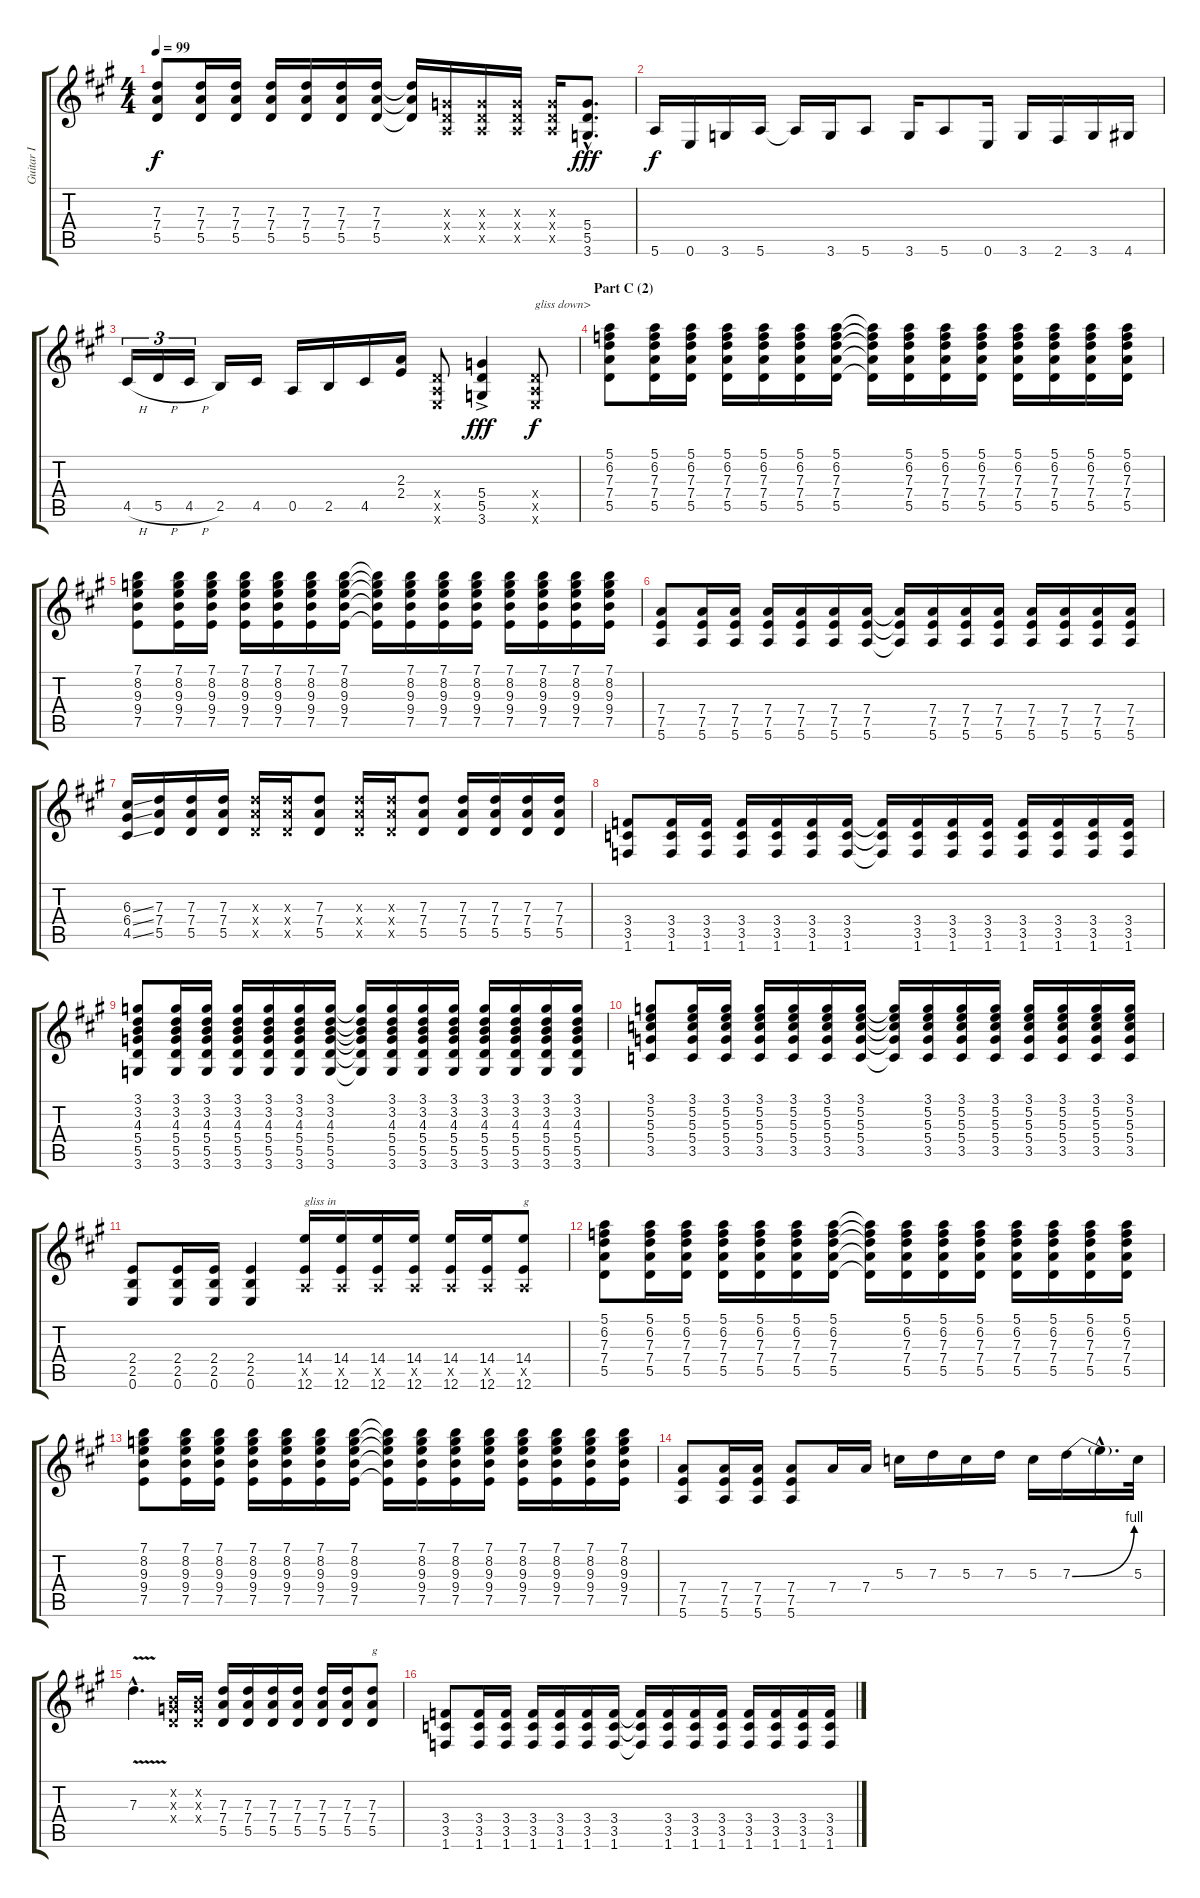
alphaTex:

\track ("Guitar I" "Guitar I") {instrument distortionguitar}
\staff {score tabs}
\tuning (E4 B3 G3 D3 A2 E2) {hide}
\ts (4 4)
\tempo 99
\clef g2
\ks a
(7.3 7.4 5.5).8{dy f} (7.3 7.4 5.5).16 (7.3 7.4 5.5).16 (7.3 7.4 5.5).16 (7.3 7.4 5.5).16 (7.3 7.4 5.5).16 (7.3 7.4 5.5).16 (7.3{t} 7.4{t} 5.5{t}).16 (0.3{x} 0.4{x} 0.5{x}).16 (0.3{x} 0.4{x} 0.5{x}).16 (0.3{x} 0.4{x} 0.5{x}).16 (0.3{x} 0.4{x} 0.5{x}).16 (5.4{hac} 5.5{hac} 3.6{hac}).8{d dy fff} |
5.6.16{dy f} 0.6.16 3.6.16 5.6.16 5.6{t}.16 3.6.16 5.6.8 3.6.16 5.6.8 0.6.16 3.6.16 2.6.16 3.6.16 4.6.16 |
4.5{h}.16{tu (3 2)} 5.5{h}.16{tu (3 2)} 4.5{h}.16{tu (3 2)} 2.5.16 4.5.16 0.5.16 2.5.16 4.5.16 (2.3 2.4).16 (0.4{x} 0.5{x} 0.6{x}).8 (5.4{ac} 5.5{ac} 3.6{ac}).4{dy fff} (0.4{x} 0.5{x} 0.6{x}).8{txt "gliss down>" dy f} |
\section ("" "Part C (2)")
(5.1 6.2 7.3 7.4 5.5).8 (5.1 6.2 7.3 7.4 5.5).16 (5.1 6.2 7.3 7.4 5.5).16 (5.1 6.2 7.3 7.4 5.5).16 (5.1 6.2 7.3 7.4 5.5).16 (5.1 6.2 7.3 7.4 5.5).16 (5.1 6.2 7.3 7.4 5.5).16 (5.1{t} 6.2{t} 7.3{t} 7.4{t} 5.5{t}).16 (5.1 6.2 7.3 7.4 5.5).16 (5.1 6.2 7.3 7.4 5.5).16 (5.1 6.2 7.3 7.4 5.5).16 (5.1 6.2 7.3 7.4 5.5).16 (5.1 6.2 7.3 7.4 5.5).16 (5.1 6.2 7.3 7.4 5.5).16 (5.1 6.2 7.3 7.4 5.5).16 |
(7.1 8.2 9.3 9.4 7.5).8 (7.1 8.2 9.3 9.4 7.5).16 (7.1 8.2 9.3 9.4 7.5).16 (7.1 8.2 9.3 9.4 7.5).16 (7.1 8.2 9.3 9.4 7.5).16 (7.1 8.2 9.3 9.4 7.5).16 (7.1 8.2 9.3 9.4 7.5).16 (7.1{t} 8.2{t} 9.3{t} 9.4{t} 7.5{t}).16 (7.1 8.2 9.3 9.4 7.5).16 (7.1 8.2 9.3 9.4 7.5).16 (7.1 8.2 9.3 9.4 7.5).16 (7.1 8.2 9.3 9.4 7.5).16 (7.1 8.2 9.3 9.4 7.5).16 (7.1 8.2 9.3 9.4 7.5).16 (7.1 8.2 9.3 9.4 7.5).16 |
(7.4 7.5 5.6).8 (7.4 7.5 5.6).16 (7.4 7.5 5.6).16 (7.4 7.5 5.6).16 (7.4 7.5 5.6).16 (7.4 7.5 5.6).16 (7.4 7.5 5.6).16 (7.4{t} 7.5{t} 5.6{t}).16 (7.4 7.5 5.6).16 (7.4 7.5 5.6).16 (7.4 7.5 5.6).16 (7.4 7.5 5.6).16 (7.4 7.5 5.6).16 (7.4 7.5 5.6).16 (7.4 7.5 5.6).16 |
(6.3{ss} 6.4{ss} 4.5{ss}).16 (7.3 7.4 5.5).16 (7.3 7.4 5.5).16 (7.3 7.4 5.5).16 (7.3{x} 7.4{x} 5.5{x}).16 (7.3{x} 7.4{x} 5.5{x}).16 (7.3 7.4 5.5).8 (7.3{x} 7.4{x} 5.5{x}).16 (7.3{x} 7.4{x} 5.5{x}).16 (7.3 7.4 5.5).8 (7.3 7.4 5.5).16 (7.3 7.4 5.5).16 (7.3 7.4 5.5).16 (7.3 7.4 5.5).16 |
(3.4 3.5 1.6).8 (3.4 3.5 1.6).16 (3.4 3.5 1.6).16 (3.4 3.5 1.6).16 (3.4 3.5 1.6).16 (3.4 3.5 1.6).16 (3.4 3.5 1.6).16 (3.4{t} 3.5{t} 1.6{t}).16 (3.4 3.5 1.6).16 (3.4 3.5 1.6).16 (3.4 3.5 1.6).16 (3.4 3.5 1.6).16 (3.4 3.5 1.6).16 (3.4 3.5 1.6).16 (3.4 3.5 1.6).16 |
(3.1 3.2 4.3 5.4 5.5 3.6).8 (3.1 3.2 4.3 5.4 5.5 3.6).16 (3.1 3.2 4.3 5.4 5.5 3.6).16 (3.1 3.2 4.3 5.4 5.5 3.6).16 (3.1 3.2 4.3 5.4 5.5 3.6).16 (3.1 3.2 4.3 5.4 5.5 3.6).16 (3.1 3.2 4.3 5.4 5.5 3.6).16 (3.1{t} 3.2{t} 4.3{t} 5.4{t} 5.5{t} 3.6{t}).16 (3.1 3.2 4.3 5.4 5.5 3.6).16 (3.1 3.2 4.3 5.4 5.5 3.6).16 (3.1 3.2 4.3 5.4 5.5 3.6).16 (3.1 3.2 4.3 5.4 5.5 3.6).16 (3.1 3.2 4.3 5.4 5.5 3.6).16 (3.1 3.2 4.3 5.4 5.5 3.6).16 (3.1 3.2 4.3 5.4 5.5 3.6).16 |
(3.1 5.2 5.3 5.4 3.5).8 (3.1 5.2 5.3 5.4 3.5).16 (3.1 5.2 5.3 5.4 3.5).16 (3.1 5.2 5.3 5.4 3.5).16 (3.1 5.2 5.3 5.4 3.5).16 (3.1 5.2 5.3 5.4 3.5).16 (3.1 5.2 5.3 5.4 3.5).16 (3.1{t} 5.2{t} 5.3{t} 5.4{t} 3.5{t}).16 (3.1 5.2 5.3 5.4 3.5).16 (3.1 5.2 5.3 5.4 3.5).16 (3.1 5.2 5.3 5.4 3.5).16 (3.1 5.2 5.3 5.4 3.5).16 (3.1 5.2 5.3 5.4 3.5).16 (3.1 5.2 5.3 5.4 3.5).16 (3.1 5.2 5.3 5.4 3.5).16 |
(2.4 2.5 0.6).8 (2.4 2.5 0.6).16 (2.4 2.5 0.6).16 (2.4 2.5 0.6).4 (14.4 0.5{x} 12.6).16{txt "gliss in"} (14.4 0.5{x} 12.6).16 (14.4 0.5{x} 12.6).16 (14.4 0.5{x} 12.6).16 (14.4 0.5{x} 12.6).16 (14.4 0.5{x} 12.6).16 (14.4 0.5{x} 12.6).8{txt "g"} |
(5.1 6.2 7.3 7.4 5.5).8 (5.1 6.2 7.3 7.4 5.5).16 (5.1 6.2 7.3 7.4 5.5).16 (5.1 6.2 7.3 7.4 5.5).16 (5.1 6.2 7.3 7.4 5.5).16 (5.1 6.2 7.3 7.4 5.5).16 (5.1 6.2 7.3 7.4 5.5).16 (5.1{t} 6.2{t} 7.3{t} 7.4{t} 5.5{t}).16 (5.1 6.2 7.3 7.4 5.5).16 (5.1 6.2 7.3 7.4 5.5).16 (5.1 6.2 7.3 7.4 5.5).16 (5.1 6.2 7.3 7.4 5.5).16 (5.1 6.2 7.3 7.4 5.5).16 (5.1 6.2 7.3 7.4 5.5).16 (5.1 6.2 7.3 7.4 5.5).16 |
(7.1 8.2 9.3 9.4 7.5).8 (7.1 8.2 9.3 9.4 7.5).16 (7.1 8.2 9.3 9.4 7.5).16 (7.1 8.2 9.3 9.4 7.5).16 (7.1 8.2 9.3 9.4 7.5).16 (7.1 8.2 9.3 9.4 7.5).16 (7.1 8.2 9.3 9.4 7.5).16 (7.1{t} 8.2{t} 9.3{t} 9.4{t} 7.5{t}).16 (7.1 8.2 9.3 9.4 7.5).16 (7.1 8.2 9.3 9.4 7.5).16 (7.1 8.2 9.3 9.4 7.5).16 (7.1 8.2 9.3 9.4 7.5).16 (7.1 8.2 9.3 9.4 7.5).16 (7.1 8.2 9.3 9.4 7.5).16 (7.1 8.2 9.3 9.4 7.5).16 |
(7.4 7.5 5.6).8 (7.4 7.5 5.6).16 (7.4 7.5 5.6).16 (7.4 7.5 5.6).8 7.4.16 7.4.16 5.3.16 7.3.16 5.3.16 7.3.16 5.3.16 7.3{be (bend 0 0 60 4)}.16 7.3{hac t}.16{d} 5.3.32 |
7.3{v hac}.4{d} (0.2{x} 0.3{x} 0.4{x}).16 (0.2{x} 0.3{x} 0.4{x}).16 (7.3 7.4 5.5).16 (7.3 7.4 5.5).16 (7.3 7.4 5.5).16 (7.3 7.4 5.5).16 (7.3 7.4 5.5).16 (7.3 7.4 5.5).16 (7.3 7.4 5.5).8{txt "g"} |
(3.4 3.5 1.6).8 (3.4 3.5 1.6).16 (3.4 3.5 1.6).16 (3.4 3.5 1.6).16 (3.4 3.5 1.6).16 (3.4 3.5 1.6).16 (3.4 3.5 1.6).16 (3.4{t} 3.5{t} 1.6{t}).16 (3.4 3.5 1.6).16 (3.4 3.5 1.6).16 (3.4 3.5 1.6).16 (3.4 3.5 1.6).16 (3.4 3.5 1.6).16 (3.4 3.5 1.6).16 (3.4 3.5 1.6).16
